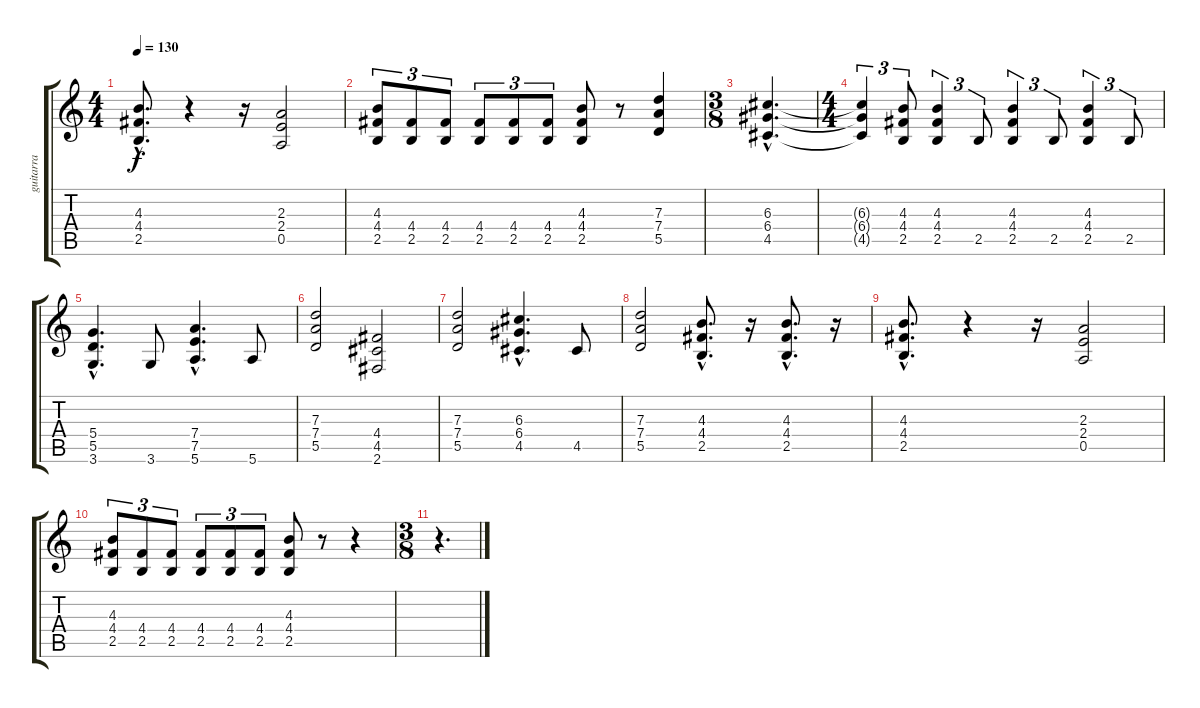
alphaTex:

\track ("guitarra" "guitarra") {instrument distortionguitar}
\staff {score tabs}
\tuning (E4 B3 G3 D3 A2 E2) {hide}
\ts (4 4)
\tempo 130
\clef g2
\ks c
(4.3{hac} 4.4{hac} 2.5{hac}).8{d dy f} r.4 r.16 (2.3 2.4 0.5).2 |
(4.3 4.4 2.5).8{tu (3 2)} (4.4 2.5).8{tu (3 2)} (4.4 2.5).8{tu (3 2)} (4.4 2.5).8{tu (3 2)} (4.4 2.5).8{tu (3 2)} (4.4 2.5).8{tu (3 2)} (4.3 4.4 2.5).8 r.8 (7.3 7.4 5.5).4 |
\ts (3 8)
(6.3{hac} 6.4{hac} 4.5{hac}).4{d} |
\ts (4 4)
(6.3{t} 6.4{t} 4.5{t}).4{tu (3 2)} (4.3 4.4 2.5).8{tu (3 2)} (4.3 4.4 2.5).4{tu (3 2)} 2.5.8{tu (3 2)} (4.3 4.4 2.5).4{tu (3 2)} 2.5.8{tu (3 2)} (4.3 4.4 2.5).4{tu (3 2)} 2.5.8{tu (3 2)} |
(5.4{hac} 5.5{hac} 3.6{hac}).4{d} 3.6.8 (7.4{hac} 7.5{hac} 5.6{hac}).4{d} 5.6.8 |
(7.3 7.4 5.5).2 (4.4 4.5 2.6).2 |
(7.3 7.4 5.5).2 (6.3{hac} 6.4{hac} 4.5{hac}).4{d} 4.5.8 |
(7.3 7.4 5.5).2 (4.3{hac} 4.4{hac} 2.5{hac}).8{d} r.16 (4.3{hac} 4.4{hac} 2.5{hac}).8{d} r.16 |
(4.3{hac} 4.4{hac} 2.5{hac}).8{d} r.4 r.16 (2.3 2.4 0.5).2 |
(4.3 4.4 2.5).8{tu (3 2)} (4.4 2.5).8{tu (3 2)} (4.4 2.5).8{tu (3 2)} (4.4 2.5).8{tu (3 2)} (4.4 2.5).8{tu (3 2)} (4.4 2.5).8{tu (3 2)} (4.3 4.4 2.5).8 r.8 r.4 |
\ts (3 8)
r.4{d}
